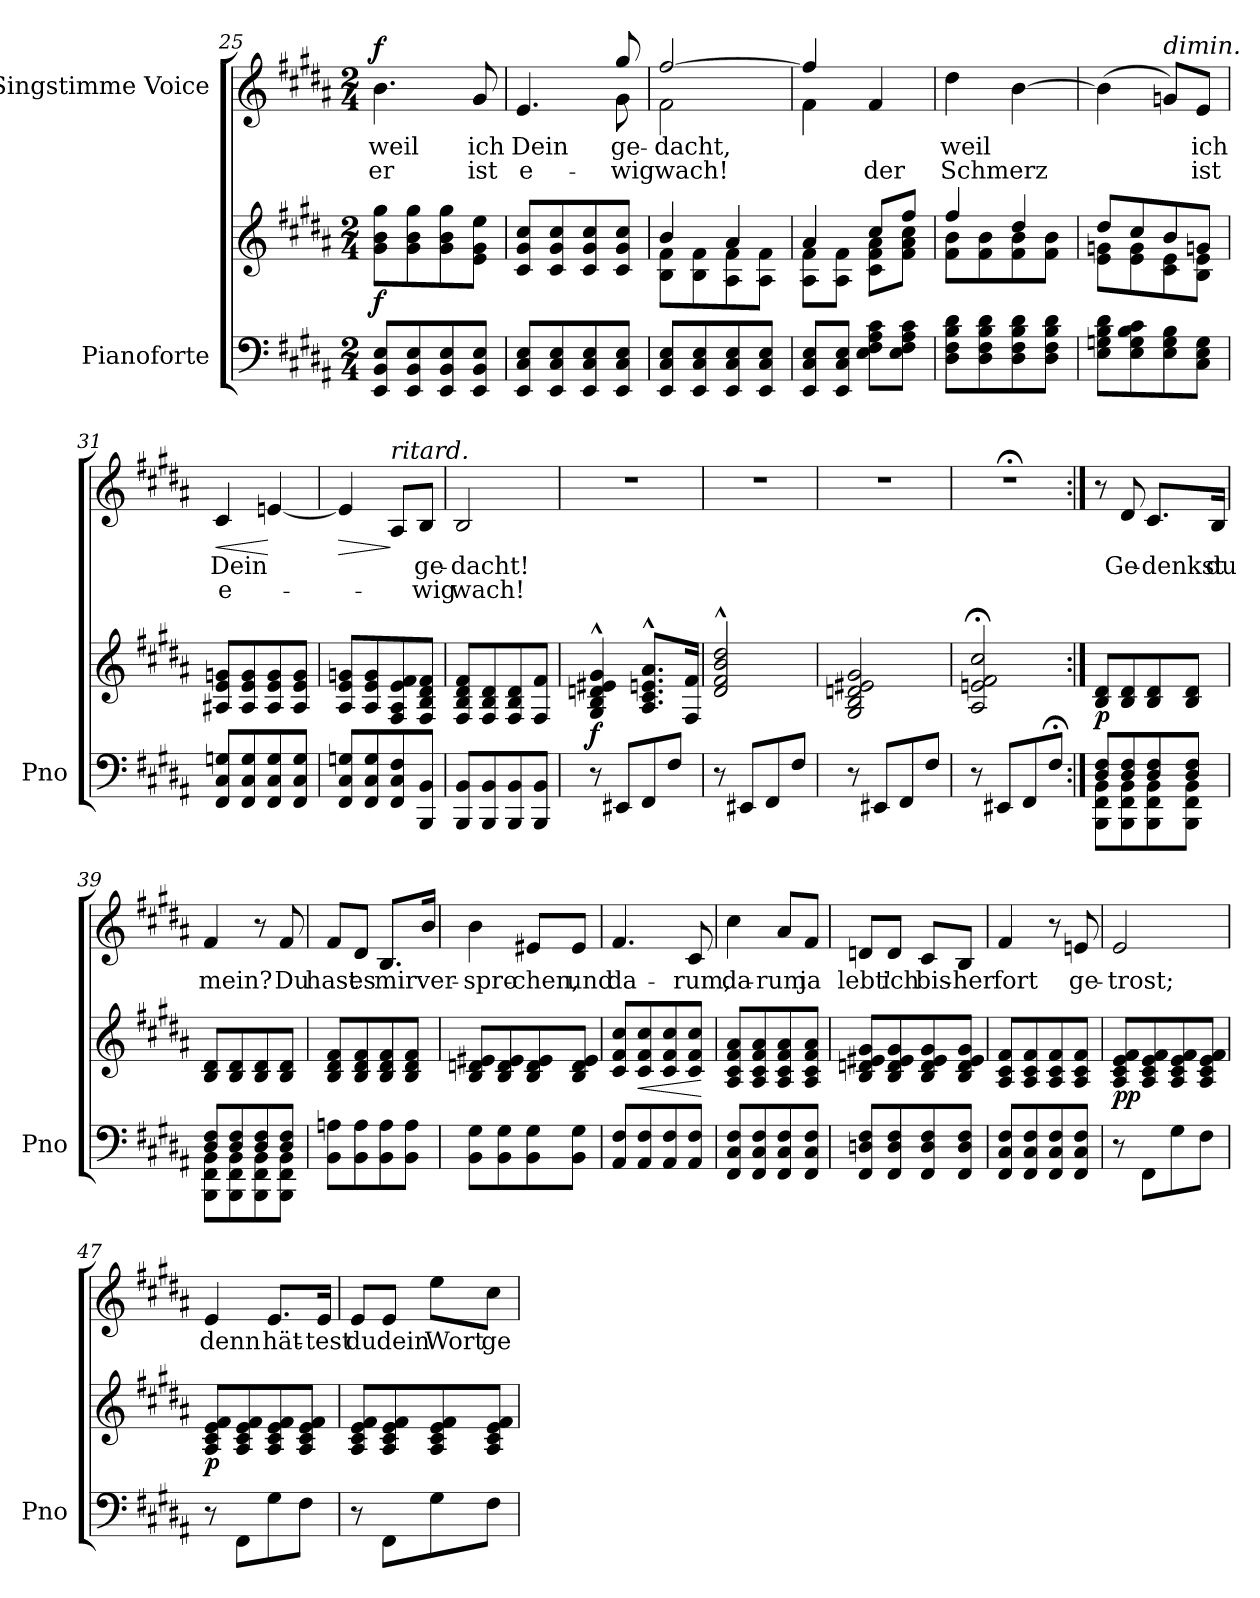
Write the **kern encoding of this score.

**kern	**kern	**dynam	**kern	**text	**text	**dynam
*part2	*part2	*part2	*part1	*part1	*part1	*part1
*staff3	*staff2	*staff2/3	*staff1	*staff1	*staff1	*staff1
*I"Pianoforte	*	*	*I"Singstimme Voice	*	*	*
*I'Pno	*	*	*	*	*	*
*clefF4	*clefG2	*	*clefG2	*	*	*
*k[f#c#g#d#a#]	*k[f#c#g#d#a#]	*	*k[f#c#g#d#a#]	*	*	*
*M2/4	*M2/4	*	*M2/4	*	*	*
=25	=25	=25	=25	=25	=25	=25
!	!	!LO:DY:b	!	!	!	!LO:DY:a
8EE/ 8BB/ 8E/L	8g#\ 8b\ 8gg#\L	f	4.b\	weil	er	f
8EE/ 8BB/ 8E/	8g#\ 8b\ 8gg#\	.	.	.	.	.
8EE/ 8BB/ 8E/	8g#\ 8b\ 8gg#\	.	.	.	.	.
8EE/ 8BB/ 8E/J	8e\ 8g#\ 8ee\J	.	8g#/	ich	ist	.
=26	=26	=26	=26	=26	=26	=26
*	*	*	*^	*	*	*
8EE/ 8C#/ 8E/L	8c#/ 8g#/ 8cc#/L	.	4.e/	4.ryy	Dein	e-	.
8EE/ 8C#/ 8E/	8c#/ 8g#/ 8cc#/	.	.	.	.	.	.
8EE/ 8C#/ 8E/	8c#/ 8g#/ 8cc#/	.	.	.	.	.	.
8EE/ 8C#/ 8E/J	8c#/ 8g#/ 8cc#/J	.	8gg#/	8g#\	ge-	-wig	.
=27	=27	=27	=27	=27	=27	=27	=27
*	*^	*	*	*	*	*	*
8EE/ 8C#/ 8E/L	4b/	8B\ 8f#\L	.	[2ff#/	2f#\	-dacht,	wach!	.
8EE/ 8C#/ 8E/	.	8B\ 8f#\	.	.	.	.	.	.
8EE/ 8C#/ 8E/	4a#/	8A#\ 8f#\	.	.	.	.	.	.
8EE/ 8C#/ 8E/J	.	8A#\ 8f#\J	.	.	.	.	.	.
=28	=28	=28	=28	=28	=28	=28	=28	=28
8EE/ 8C#/ 8E/L	4a#/	8A#\ 8f#\L	.	4ff#/]	4f#\	.	.	.
8EE/ 8C#/ 8E/J	.	8A#\ 8f#\J	.	.	.	.	.	.
8E\ 8F#\ 8A#\ 8c#\L	8cc#/L	8c#\ 8f#\ 8a#\L	.	4f#/	4ryy	.	der	.
8E\ 8F#\ 8A#\ 8c#\J	8ff#/J	8f#\ 8a#\ 8cc#\J	.	.	.	.	.	.
*	*	*	*	*v	*v	*	*	*
=29	=29	=29	=29	=29	=29	=29	=29
8D#\ 8F#\ 8B\ 8d#\L	4ff#/	8f#\ 8b\L	.	4dd#\	weil	Schmerz	.
8D#\ 8F#\ 8B\ 8d#\	.	8f#\ 8b\	.	.	.	.	.
8D#\ 8F#\ 8B\ 8d#\	4dd#/	8f#\ 8b\	.	[4b\	.	.	.
8D#\ 8F#\ 8B\ 8d#\J	.	8f#\ 8b\J	.	.	.	.	.
=30	=30	=30	=30	=30	=30	=30	=30
8E\ 8Gn\ 8B\ 8d#\L	8dd#/L	8e\ 8gn\L	.	(4b\]	.	.	.
8E\ 8G\ 8B\ 8c#\	8cc#/	8e\ 8g\	.	.	.	.	.
!	!	!	!	!LO:TX:a:i:t=dimin.	!	!	!
8E\ 8G\ 8B\	8b/	8c#\ 8e\	.	8gn/L)	.	.	.
8C#\ 8E\ 8G\J	8gn/J	8B\ 8e\J	.	8e/J	ich	ist	.
=31	=31	=31	=31	=31	=31	=31	=31
!	!	!	!	!	!	!	!LO:HP:b
*	*v	*v	*	*	*	*	*
8FF#/ 8C#/ 8Gn/L	8A#X/ 8e/ 8gn/L	.	4c#/	Dein	e-	<
8FF#/ 8C#/ 8G/	8A#/ 8e/ 8g/	.	.	.	.	.
8FF#/ 8C#/ 8G/	8A#/ 8e/ 8g/	.	[4en/	.	.	[
8FF#/ 8C#/ 8G/J	8A#/ 8e/ 8g/J	.	.	.	.	.
=32	=32	=32	=32	=32	=32	=32
!	!	!	!	!	!	!LO:HP:b
8FF#/ 8C#/ 8Gn/L	8A#/ 8e/ 8gn/L	.	4e/]	.	.	>
8FF#/ 8C#/ 8G/	8A#/ 8e/ 8g/	.	.	.	.	.
!	!	!	!LO:TX:i:t=ritard.	!	!	!
8FF#/ 8C#/ 8F#/	8F#/ 8A#/ 8e/ 8f#/	.	8A#/L	.	.	]
8BBB/ 8BB/J	8F#/ 8B/ 8d#/ 8f#/J	.	8B/J	ge-	-wig	.
=33	=33	=33	=33	=33	=33	=33
8BBB/ 8BB/L	8F#/ 8B/ 8d#/ 8f#/L	.	2B/	-dacht!	wach!	.
8BBB/ 8BB/	8F#/ 8B/ 8d#/	.	.	.	.	.
8BBB/ 8BB/	8F#/ 8B/ 8d#/	.	.	.	.	.
8BBB/ 8BB/J	8F#/ 8f#/J	.	.	.	.	.
=34	=34	=34	=34	=34	=34	=34
!	!	!LO:DY:b	!	!	!	!
8r	4G#/^^ 4B/^^ 4dn/^^ 4e#X/^^ 4g#/^^	f	2r	.	.	.
8EE#X/L	.	.	.	.	.	.
8FF#/	8.A#/^^ 8.c#/^^ 8.en/^^ 8.a#/^^L	.	.	.	.	.
8F#\J	.	.	.	.	.	.
.	16F#/ 16f#/Jk	.	.	.	.	.
=35	=35	=35	=35	=35	=35	=35
8r	2d#/^^ 2f#/^^ 2b/^^ 2dd#/^^	.	2r	.	.	.
8EE#X/L	.	.	.	.	.	.
8FF#/	.	.	.	.	.	.
8F#\J	.	.	.	.	.	.
=36	=36	=36	=36	=36	=36	=36
8r	2G#/ 2B/ 2dn/ 2e#X/ 2g#/	.	2r	.	.	.
8EE#X/L	.	.	.	.	.	.
8FF#/	.	.	.	.	.	.
8F#\J	.	.	.	.	.	.
=37	=37	=37	=37	=37	=37	=37
8r	2A#/;< 2en/;< 2f#/;< 2cc#/;<	.	2r;<	.	.	.
8EE#X/L	.	.	.	.	.	.
8FF#/	.	.	.	.	.	.
8F#;<\J	.	.	.	.	.	.
=38:|!	=38:|!	=38:|!	=38:|!	=38:|!	=38:|!	=38:|!
*^	*	*	*	*	*	*
!	!	!	!LO:DY:b	!	!	!	!
8D#/ 8F#/L	8BBB\ 8FF#\ 8BB\L	8B/ 8d#/L	p	8r	.	.	.
8D#/ 8F#/	8BBB\ 8FF#\ 8BB\	8B/ 8d#/	.	8d#/	Ge-	.	.
8D#/ 8F#/	8BBB\ 8FF#\ 8BB\	8B/ 8d#/	.	8.c#/L	-denkst	.	.
8D#/ 8F#/J	8BBB\ 8FF#\ 8BB\J	8B/ 8d#/J	.	.	.	.	.
.	.	.	.	16B/Jk	du	.	.
=39	=39	=39	=39	=39	=39	=39	=39
8D#/ 8F#/L	8BBB\ 8FF#\ 8BB\L	8B/ 8d#/L	.	4f#/	mein?	.	.
8D#/ 8F#/	8BBB\ 8FF#\ 8BB\	8B/ 8d#/	.	.	.	.	.
8D#/ 8F#/	8BBB\ 8FF#\ 8BB\	8B/ 8d#/	.	8r	.	.	.
8D#/ 8F#/J	8BBB\ 8FF#\ 8BB\J	8B/ 8d#/J	.	8f#/	Du	.	.
*v	*v	*	*	*	*	*	*
=40	=40	=40	=40	=40	=40	=40
8BB\ 8An\L	8B/ 8d#/ 8f#/L	.	8f#/L	hast	.	.
8BB\ 8A\	8B/ 8d#/ 8f#/	.	8d#/J	es	.	.
8BB\ 8A\	8B/ 8d#/ 8f#/	.	8.B/L	mir	.	.
8BB\ 8A\J	8B/ 8d#/ 8f#/J	.	.	.	.	.
.	.	.	16b/Jk	ver-	.	.
=41	=41	=41	=41	=41	=41	=41
8BB\ 8G#\L	8B/ 8dn/ 8e#X/L	.	4b\	-spro-	.	.
8BB\ 8G#\	8B/ 8d/ 8e#/	.	.	.	.	.
8BB\ 8G#\	8B/ 8d/ 8e#/	.	8e#X/L	-chen,	.	.
8BB\ 8G#\J	8B/ 8d/ 8e#/J	.	8e#/J	und	.	.
=42	=42	=42	=42	=42	=42	=42
8AA#/ 8F#/L	8c#/ 8f#/ 8cc#/L	.	4.f#/	da-	.	.
!	!	!LO:HP:b	!	!	!	!
8AA#/ 8F#/	8c#/ 8f#/ 8cc#/	<	.	.	.	.
8AA#/ 8F#/	8c#/ 8f#/ 8cc#/	.	.	.	.	.
8AA#/ 8F#/J	8c#/ 8f#/ 8cc#/J	.	8c#/	-rum,	.	.
.	.	[	.	.	.	.
=43	=43	=43	=43	=43	=43	=43
8FF#/ 8C#/ 8F#/L	8A#/ 8c#/ 8f#/ 8a#/L	.	4cc#\	da-	.	.
8FF#/ 8C#/ 8F#/	8A#/ 8c#/ 8f#/ 8a#/	.	.	.	.	.
8FF#/ 8C#/ 8F#/	8A#/ 8c#/ 8f#/ 8a#/	.	8a#/L	-rum	.	.
8FF#/ 8C#/ 8F#/J	8A#/ 8c#/ 8f#/ 8a#/J	.	8f#/J	ja	.	.
=44	=44	=44	=44	=44	=44	=44
8FF#/ 8Dn/ 8F#/L	8B/ 8dn/ 8e#X/ 8g#/L	.	8dn/L	lebt'	.	.
8FF#/ 8D/ 8F#/	8B/ 8d/ 8e#/ 8g#/	.	8d/J	ich	.	.
8FF#/ 8D/ 8F#/	8B/ 8d/ 8e#/ 8g#/	.	8c#/L	bis-	.	.
8FF#/ 8D/ 8F#/J	8B/ 8d/ 8e#/ 8g#/J	.	8B/J	-her	.	.
=45	=45	=45	=45	=45	=45	=45
8FF#/ 8C#/ 8F#/L	8A#/ 8c#/ 8f#/L	.	4f#/	fort	.	.
8FF#/ 8C#/ 8F#/	8A#/ 8c#/ 8f#/	.	.	.	.	.
8FF#/ 8C#/ 8F#/	8A#/ 8c#/ 8f#/	.	8r	.	.	.
8FF#/ 8C#/ 8F#/J	8A#/ 8c#/ 8f#/J	.	8en/	ge-	.	.
=46	=46	=46	=46	=46	=46	=46
!	!	!LO:DY:b	!	!	!	!
8r	8A#/ 8c#/ 8e/ 8f#/L	pp	2e/	-trost;	.	.
8FF#/L	8A#/ 8c#/ 8e/ 8f#/	.	.	.	.	.
8G#\	8A#/ 8c#/ 8e/ 8f#/	.	.	.	.	.
8F#\J	8A#/ 8c#/ 8e/ 8f#/J	.	.	.	.	.
=47	=47	=47	=47	=47	=47	=47
!	!	!LO:DY:b	!	!	!	!
8r	8A#/ 8c#/ 8e/ 8f#/L	p	4e/	denn	.	.
8FF#/L	8A#/ 8c#/ 8e/ 8f#/	.	.	.	.	.
8G#\	8A#/ 8c#/ 8e/ 8f#/	.	8.e/L	hät-	.	.
8F#\J	8A#/ 8c#/ 8e/ 8f#/J	.	.	.	.	.
.	.	.	16e/Jk	-test	.	.
=48	=48	=48	=48	=48	=48	=48
8r	8A#/ 8c#/ 8e/ 8f#/L	.	8e/L	du	.	.
8FF#/L	8A#/ 8c#/ 8e/ 8f#/	.	8e/J	dein	.	.
8G#\	8A#/ 8c#/ 8e/ 8f#/	.	8ee\L	Wort	.	.
8F#\J	8A#/ 8c#/ 8e/ 8f#/J	.	8cc#\J	ge-	.	.
=	=	=	=	=	=	=
*-	*-	*-	*-	*-	*-	*-
